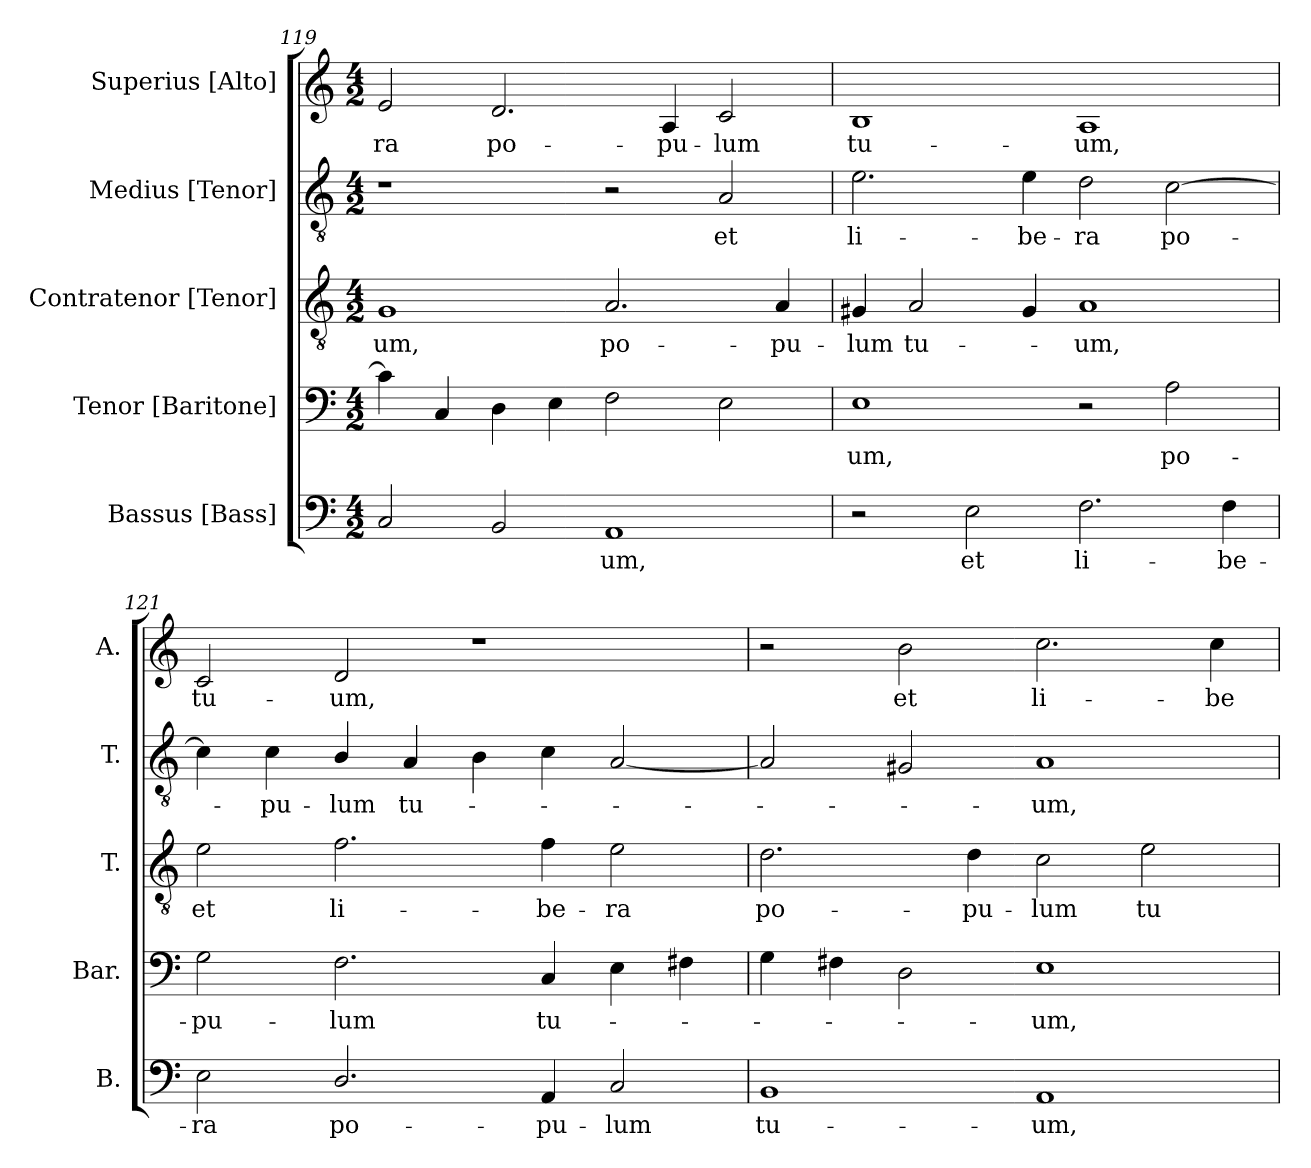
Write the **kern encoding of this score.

**kern	**text	**kern	**text	**kern	**text	**kern	**text	**kern	**text
*part5	*part5	*part4	*part4	*part3	*part3	*part2	*part2	*part1	*part1
*staff5	*staff5	*staff4	*staff4	*staff3	*staff3	*staff2	*staff2	*staff1	*staff1
*I"Bassus [Bass]	*	*I"Tenor [Baritone]	*	*I"Contratenor [Tenor]	*	*I"Medius [Tenor]	*	*I"Superius [Alto]	*
*I'B.	*	*I'Bar.	*	*I'T.	*	*I'T.	*	*I'A.	*
*clefF4	*	*clefF4	*	*clefGv2	*	*clefGv2	*	*clefG2	*
*	*	*	*	*ITrd7c12	*	*ITrd7c12	*	*	*
*k[]	*	*k[]	*	*k[]	*	*k[]	*	*k[]	*
*C:	*	*C:	*	*C:	*	*C:	*	*C:	*
*M4/2	*	*M4/2	*	*M4/2	*	*M4/2	*	*M4/2	*
=119	=119	=119	=119	=119	=119	=119	=119	=119	=119
!	!	!	!	!	!LO:LY:b:color=#000000	!	!	!	!
!	!	!	!	!	!	!	!	!	!LO:LY:b:color=#000000
2Ci/	.	4ci\]	.	1GGi	-um,	1r	.	2ei/	-ra
.	.	4Ci/	.	.	.	.	.	.	.
!	!	!	!	!	!	!	!	!	!LO:LY:b:color=#000000
2BBi/	.	4Di\	.	.	.	.	.	2.di/	po-
.	.	4Ei\	.	.	.	.	.	.	.
!	!LO:LY:b:color=#000000	!	!	!	!	!	!	!	!
!	!	!	!	!	!LO:LY:b:color=#000000	!	!	!	!
1AAi	-um,	2Fi\	.	2.AAi/	po-	2r	.	.	.
!	!	!	!	!	!	!	!	!	!LO:LY:b:color=#000000
.	.	.	.	.	.	.	.	4Ai/	-pu-
!	!	!	!	!	!	!	!LO:LY:b:color=#000000	!	!
!	!	!	!	!	!	!	!	!	!LO:LY:b:color=#000000
.	.	2Ei\	.	.	.	2AAi/	et	2ci/	-lum
!	!	!	!	!	!LO:LY:b:color=#000000	!	!	!	!
.	.	.	.	4AAi/	-pu-	.	.	.	.
!!LO:PB:g=z
=120	=120	=120	=120	=120	=120	=120	=120	=120	=120
!	!	!	!LO:LY:b:color=#000000	!	!	!	!	!	!
!	!	!	!	!	!LO:LY:b:color=#000000	!	!	!	!
!	!	!	!	!	!	!	!LO:LY:b:color=#000000	!	!
!	!	!	!	!	!	!	!	!	!LO:LY:b:color=#000000
2r	.	1Ei	-um,	4GG#Xi/	-lum	2.Ei\	li-	1Bi	tu-
!	!	!	!	!	!LO:LY:b:color=#000000	!	!	!	!
.	.	.	.	2AAi/	tu-	.	.	.	.
!	!LO:LY:b:color=#000000	!	!	!	!	!	!	!	!
2Ei\	et	.	.	.	.	.	.	.	.
!	!	!	!	!	!	!	!LO:LY:b:color=#000000	!	!
.	.	.	.	4GG#i/	.	4Ei\	-be-	.	.
!	!LO:LY:b:color=#000000	!	!	!	!	!	!	!	!
!	!	!	!	!	!LO:LY:b:color=#000000	!	!	!	!
!	!	!	!	!	!	!	!LO:LY:b:color=#000000	!	!
!	!	!	!	!	!	!	!	!	!LO:LY:b:color=#000000
2.Fi\	li-	2r	.	1AAi	-um,	2Di\	-ra	1Ai	-um,
!	!	!	!LO:LY:b:color=#000000	!	!	!	!	!	!
!	!	!	!	!	!	!	!LO:LY:b:color=#000000	!	!
.	.	2Ai\	po-	.	.	[2Ci\	po-	.	.
!	!LO:LY:b:color=#000000	!	!	!	!	!	!	!	!
4Fi\	-be-	.	.	.	.	.	.	.	.
=121	=121	=121	=121	=121	=121	=121	=121	=121	=121
!	!LO:LY:b:color=#000000	!	!	!	!	!	!	!	!
!	!	!	!LO:LY:b:color=#000000	!	!	!	!	!	!
!	!	!	!	!	!LO:LY:b:color=#000000	!	!	!	!
!	!	!	!	!	!	!	!	!	!LO:LY:b:color=#000000
2Ei\	-ra	2Gi\	-pu-	2Ei\	et	4Ci\]	.	2ci/	tu-
!	!	!	!	!	!	!	!LO:LY:b:color=#000000	!	!
.	.	.	.	.	.	4Ci\	-pu-	.	.
!	!LO:LY:b:color=#000000	!	!	!	!	!	!	!	!
!	!	!	!LO:LY:b:color=#000000	!	!	!	!	!	!
!	!	!	!	!	!LO:LY:b:color=#000000	!	!	!	!
!	!	!	!	!	!	!	!LO:LY:b:color=#000000	!	!
!	!	!	!	!	!	!	!	!	!LO:LY:b:color=#000000
2.Di/	po-	2.Fi\	-lum	2.Fi\	li-	4BBi/	-lum	2di/	-um,
!	!	!	!	!	!	!	!LO:LY:b:color=#000000	!	!
.	.	.	.	.	.	4AAi/	tu-	.	.
.	.	.	.	.	.	4BBi\	.	1r	.
!	!LO:LY:b:color=#000000	!	!	!	!	!	!	!	!
!	!	!	!LO:LY:b:color=#000000	!	!	!	!	!	!
!	!	!	!	!	!LO:LY:b:color=#000000	!	!	!	!
4AAi/	-pu-	4Ci/	tu-	4Fi\	-be-	4Ci\	.	.	.
!	!LO:LY:b:color=#000000	!	!	!	!	!	!	!	!
!	!	!	!	!	!LO:LY:b:color=#000000	!	!	!	!
2Ci/	-lum	4Ei\	.	2Ei\	-ra	[2AAi/	.	.	.
.	.	4F#Xi\	.	.	.	.	.	.	.
=122	=122	=122	=122	=122	=122	=122	=122	=122	=122
!	!LO:LY:b:color=#000000	!	!	!	!	!	!	!	!
!	!	!	!	!	!LO:LY:b:color=#000000	!	!	!	!
1BBi	tu-	4Gi\	.	2.Di\	po-	2AAi/]	.	2r	.
.	.	4F#Xi\	.	.	.	.	.	.	.
!	!	!	!	!	!	!	!	!	!LO:LY:b:color=#000000
.	.	2Di\	.	.	.	2GG#Xi/	.	2bi\	et
!	!	!	!	!	!LO:LY:b:color=#000000	!	!	!	!
.	.	.	.	4Di\	-pu-	.	.	.	.
!	!LO:LY:b:color=#000000	!	!	!	!	!	!	!	!
!	!	!	!LO:LY:b:color=#000000	!	!	!	!	!	!
!	!	!	!	!	!LO:LY:b:color=#000000	!	!	!	!
!	!	!	!	!	!	!	!LO:LY:b:color=#000000	!	!
!	!	!	!	!	!	!	!	!	!LO:LY:b:color=#000000
1AAi	-um,	1Ei	-um,	2Ci\	-lum	1AAi	-um,	2.cci\	li-
!	!	!	!	!	!LO:LY:b:color=#000000	!	!	!	!
.	.	.	.	2Ei\	tu-	.	.	.	.
!	!	!	!	!	!	!	!	!	!LO:LY:b:color=#000000
.	.	.	.	.	.	.	.	4cci\	-be-
=	=	=	=	=	=	=	=	=	=
*-	*-	*-	*-	*-	*-	*-	*-	*-	*-
